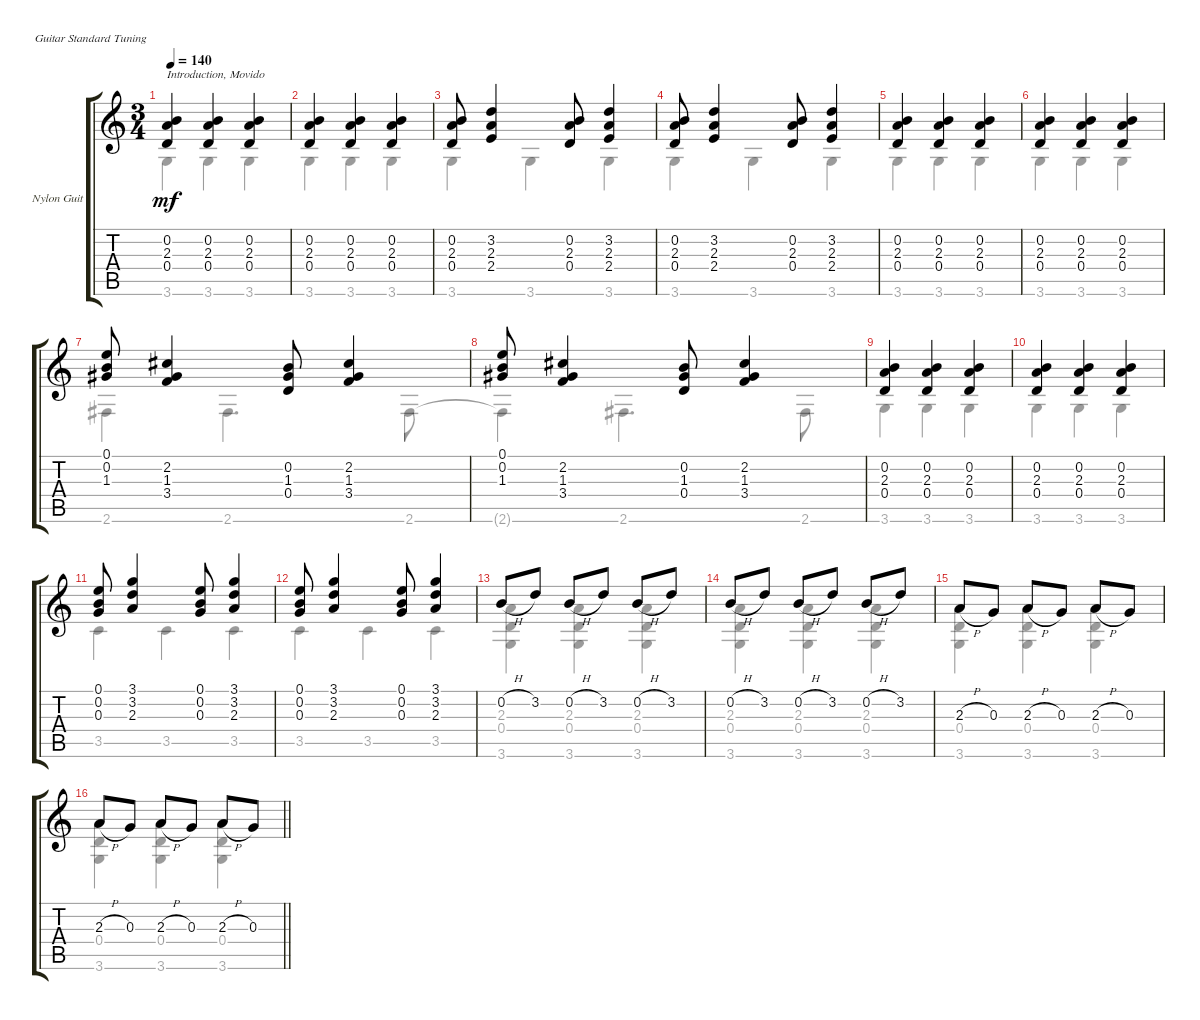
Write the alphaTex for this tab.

\defaultSystemsLayout 4
\bracketExtendMode groupsimilarinstruments
\firstSystemTrackNameOrientation horizontal
\otherSystemsTrackNameOrientation horizontal
\track ("Nylon Guitar" "Nylon Guit") {instrument acousticguitarsteel}
\staff {score tabs}
\tuning (E4 B3 G3 D3 A2 E2)
\voice
\ts (3 4)
\tempo 140
\clef g2
\scale
0.227068
\ks c
(0.2 2.3 0.4).4{txt "Introduction, Movido" dy mf instrument acousticguitarsteel} (0.4 2.3 0.2).4 (0.2 2.3 0.4).4 |
\scale
0.144361 (0.2 2.3 0.4).4 (0.4 2.3 0.2).4 (0.2 2.3 0.4).4 |
\scale
0.169925 (0.4 2.3 0.2).8 (3.2 2.3 2.4).4 (0.4 2.3 0.2).8 (3.2 2.3 2.4).4 |
\scale
0.169925 (0.2 2.3 0.4).8 (2.4 2.3 3.2).4 (0.2 2.3 0.4).8 (2.4 2.3 3.2).4 |
\scale
0.144361 (0.2 2.3 0.4).4 (0.4 2.3 0.2).4 (0.2 2.3 0.4).4 |
\scale
0.144361 (0.2 2.3 0.4).4 (0.4 2.3 0.2).4 (0.2 2.3 0.4).4 |
(0.1 0.2 1.3).8 (2.2 1.3 3.4).4 (0.4 1.3 0.2).8 (2.2 1.3 3.4).4 |
(0.1 0.2 1.3).8 (2.2 1.3 3.4).4 (0.4 1.3 0.2).8 (2.2 1.3 3.4).4 |
(0.2 2.3 0.4).4 (0.4 2.3 0.2).4 (0.2 2.3 0.4).4 |
(0.2 2.3 0.4).4 (0.4 2.3 0.2).4 (0.2 2.3 0.4).4 |
(0.1 0.2 0.3).8 (2.3 3.2 3.1).4 (0.1 0.2 0.3).8 (2.3 3.2 3.1).4 |
(0.1 0.2 0.3).8 (2.3 3.2 3.1).4 (0.1 0.2 0.3).8 (2.3 3.2 3.1).4 |
0.2{h}.8 3.2.8 0.2{h}.8 3.2.8 0.2{h}.8 3.2.8 |
0.2{h}.8 3.2.8 0.2{h}.8 3.2.8 0.2{h}.8 3.2.8 |
2.3{h}.8 0.3.8 2.3{h}.8 0.3.8 2.3{h}.8 0.3.8 |
\barLineRight lightlight
2.3{h}.8 0.3.8 2.3{h}.8 0.3.8 2.3{h}.8 0.3.8
\voice
\clef g2
\ottava regular
\simile none
\scale
0.227068
\ks c
3.6.4{dy mf} 3.6.4 3.6.4 |
\scale
0.144361 3.6.4 3.6.4 3.6.4 |
\scale
0.169925 3.6.4 3.6.4 3.6.4 |
\scale
0.169925 3.6.4 3.6.4 3.6.4 |
\scale
0.144361 3.6.4 3.6.4 3.6.4 |
\scale
0.144361 3.6.4 3.6.4 3.6.4 |
2.6.4 2.6.4{d} 2.6.8 |
2.6{t}.4 2.6.4{d} 2.6.8 |
3.6.4 3.6.4 3.6.4 |
3.6.4 3.6.4 3.6.4 |
3.5.4 3.5.4 3.5.4 |
3.5.4 3.5.4 3.5.4 |
(3.6 0.4 2.3).4 (3.6 2.3 0.4).4 (3.6 0.4 2.3).4 |
(3.6 0.4 2.3).4 (3.6 2.3 0.4).4 (3.6 0.4 2.3).4 |
(3.6 0.4 2.3).4 (3.6 2.3 0.4).4 (3.6 0.4 2.3).4 |
\barLineRight lightlight
(3.6 0.4 2.3).4 (3.6 2.3 0.4).4 (3.6 0.4 2.3).4
